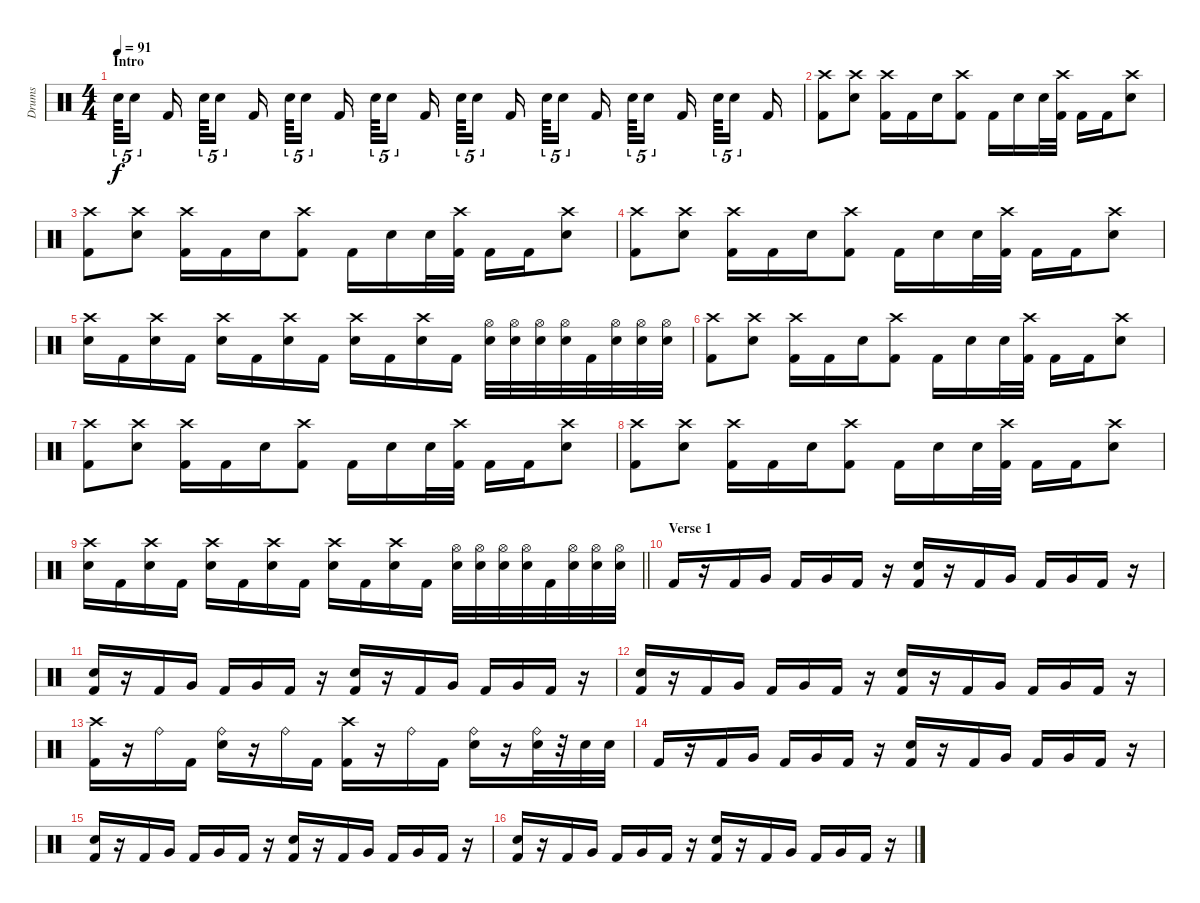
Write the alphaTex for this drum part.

\track ("Drums" "Drums") {instrument percussion}
\staff {score}
\articulation defaults
\ts (4 4)
\section ("" "Intro")
\tempo 91
\clef neutral
\ks c "Snare (hit) 2".64{tu (5 4) dy f} "Electric Snare (hit)".16{tu (5 4) beam splitsecondary} "Kick (hit) 2".16{beam splitsecondary} "Snare (hit) 2".64{tu (5 4)} "Electric Snare (hit)".16{tu (5 4) beam splitsecondary} "Kick (hit) 2".16 "Snare (hit) 2".64{tu (5 4)} "Electric Snare (hit)".16{tu (5 4) beam splitsecondary} "Kick (hit) 2".16{beam splitsecondary} "Snare (hit) 2".64{tu (5 4)} "Electric Snare (hit)".16{tu (5 4) beam splitsecondary} "Kick (hit) 2".16 "Snare (hit) 2".64{tu (5 4)} "Electric Snare (hit)".16{tu (5 4) beam splitsecondary} "Kick (hit) 2".16{beam splitsecondary} "Snare (hit) 2".64{tu (5 4)} "Electric Snare (hit)".16{tu (5 4) beam splitsecondary} "Kick (hit) 2".16 "Snare (hit) 2".64{tu (5 4)} "Electric Snare (hit)".16{tu (5 4) beam splitsecondary} "Kick (hit) 2".16{beam splitsecondary} "Snare (hit) 2".64{tu (5 4)} "Electric Snare (hit)".16{tu (5 4) beam splitsecondary} "Kick (hit) 2".16
|
("Crash high (hit)" "Kick (hit) 2").8 ("Crash high (hit)" "Electric Snare (hit)").8 ("Crash high (hit)" "Kick (hit) 2").16 "Kick (hit) 2".16 "Electric Snare (hit)".16 ("Crash high (hit)" "Kick (hit) 2").8 "Kick (hit) 2".16 "Electric Snare (hit)".16 "Electric Snare (hit)".32 ("Crash high (hit)" "Kick (hit) 2").32 "Kick (hit) 2".16 "Kick (hit) 2".16 ("Crash high (hit)" "Electric Snare (hit)").8 |
("Crash high (hit)" "Kick (hit) 2").8 ("Crash high (hit)" "Electric Snare (hit)").8 ("Crash high (hit)" "Kick (hit) 2").16 "Kick (hit) 2".16 "Electric Snare (hit)".16 ("Crash high (hit)" "Kick (hit) 2").8 "Kick (hit) 2".16 "Electric Snare (hit)".16 "Electric Snare (hit)".32 ("Crash high (hit)" "Kick (hit) 2").32 "Kick (hit) 2".16 "Kick (hit) 2".16 ("Crash high (hit)" "Electric Snare (hit)").8 |
("Crash high (hit)" "Kick (hit) 2").8 ("Crash high (hit)" "Electric Snare (hit)").8 ("Crash high (hit)" "Kick (hit) 2").16 "Kick (hit) 2".16 "Electric Snare (hit)".16 ("Crash high (hit)" "Kick (hit) 2").8 "Kick (hit) 2".16 "Electric Snare (hit)".16 "Electric Snare (hit)".32 ("Crash high (hit)" "Kick (hit) 2").32 "Kick (hit) 2".16 "Kick (hit) 2".16 ("Crash high (hit)" "Electric Snare (hit)").8 |
("Crash high (hit)" "Electric Snare (hit)").16 "Kick (hit) 2".16 ("Crash high (hit)" "Electric Snare (hit)").16 "Kick (hit) 2".16 ("Crash high (hit)" "Electric Snare (hit)").16 "Kick (hit) 2".16 ("Crash high (hit)" "Electric Snare (hit)").16 "Kick (hit) 2".16 ("Crash high (hit)" "Electric Snare (hit)").16 "Kick (hit) 2".16 ("Crash high (hit)" "Electric Snare (hit)").16 "Kick (hit) 2".16 ("Hi-Hat (open)" "Electric Snare (hit)").32 ("Hi-Hat (open)" "Electric Snare (hit)").32 ("Hi-Hat (open)" "Electric Snare (hit)").32 ("Hi-Hat (open)" "Electric Snare (hit)").32 "Kick (hit) 2".32 ("Hi-Hat (open)" "Electric Snare (hit)").32 ("Hi-Hat (open)" "Electric Snare (hit)").32 ("Hi-Hat (open)" "Electric Snare (hit)").32 |
("Crash high (hit)" "Kick (hit) 2").8 ("Crash high (hit)" "Electric Snare (hit)").8 ("Crash high (hit)" "Kick (hit) 2").16 "Kick (hit) 2".16 "Electric Snare (hit)".16 ("Crash high (hit)" "Kick (hit) 2").8 "Kick (hit) 2".16 "Electric Snare (hit)".16 "Electric Snare (hit)".32 ("Crash high (hit)" "Kick (hit) 2").32 "Kick (hit) 2".16 "Kick (hit) 2".16 ("Crash high (hit)" "Electric Snare (hit)").8 |
("Crash high (hit)" "Kick (hit) 2").8 ("Crash high (hit)" "Electric Snare (hit)").8 ("Crash high (hit)" "Kick (hit) 2").16 "Kick (hit) 2".16 "Electric Snare (hit)".16 ("Crash high (hit)" "Kick (hit) 2").8 "Kick (hit) 2".16 "Electric Snare (hit)".16 "Electric Snare (hit)".32 ("Crash high (hit)" "Kick (hit) 2").32 "Kick (hit) 2".16 "Kick (hit) 2".16 ("Crash high (hit)" "Electric Snare (hit)").8 |
("Crash high (hit)" "Kick (hit) 2").8 ("Crash high (hit)" "Electric Snare (hit)").8 ("Crash high (hit)" "Kick (hit) 2").16 "Kick (hit) 2".16 "Electric Snare (hit)".16 ("Crash high (hit)" "Kick (hit) 2").8 "Kick (hit) 2".16 "Electric Snare (hit)".16 "Electric Snare (hit)".32 ("Crash high (hit)" "Kick (hit) 2").32 "Kick (hit) 2".16 "Kick (hit) 2".16 ("Crash high (hit)" "Electric Snare (hit)").8 |
\barLineRight lightlight
("Crash high (hit)" "Electric Snare (hit)").16 "Kick (hit) 2".16 ("Crash high (hit)" "Electric Snare (hit)").16 "Kick (hit) 2".16 ("Crash high (hit)" "Electric Snare (hit)").16 "Kick (hit) 2".16 ("Crash high (hit)" "Electric Snare (hit)").16 "Kick (hit) 2".16 ("Crash high (hit)" "Electric Snare (hit)").16 "Kick (hit) 2".16 ("Crash high (hit)" "Electric Snare (hit)").16 "Kick (hit) 2".16 ("Hi-Hat (open)" "Electric Snare (hit)").32 ("Hi-Hat (open)" "Electric Snare (hit)").32 ("Hi-Hat (open)" "Electric Snare (hit)").32 ("Hi-Hat (open)" "Electric Snare (hit)").32 "Kick (hit) 2".32 ("Hi-Hat (open)" "Electric Snare (hit)").32 ("Hi-Hat (open)" "Electric Snare (hit)").32 ("Hi-Hat (open)" "Electric Snare (hit)").32 |
\section ("" "Verse 1")
"Kick (hit) 2".16 r.16 "Kick (hit) 2".16 "Very Low Tom (hit)".16 "Kick (hit) 2".16 "Very Low Tom (hit)".16 "Kick (hit) 2".16 r.16 ("Electric Snare (hit)" "Kick (hit) 2").16 r.16 "Kick (hit) 2".16 "Very Low Tom (hit)".16 "Kick (hit) 2".16 "Very Low Tom (hit)".16 "Kick (hit) 2".16 r.16 |
("Electric Snare (hit)" "Kick (hit) 2").16 r.16 "Kick (hit) 2".16 "Very Low Tom (hit)".16 "Kick (hit) 2".16 "Very Low Tom (hit)".16 "Kick (hit) 2".16 r.16 ("Electric Snare (hit)" "Kick (hit) 2").16 r.16 "Kick (hit) 2".16 "Very Low Tom (hit)".16 "Kick (hit) 2".16 "Very Low Tom (hit)".16 "Kick (hit) 2".16 r.16 |
("Electric Snare (hit)" "Kick (hit) 2").16 r.16 "Kick (hit) 2".16 "Very Low Tom (hit)".16 "Kick (hit) 2".16 "Very Low Tom (hit)".16 "Kick (hit) 2".16 r.16 ("Electric Snare (hit)" "Kick (hit) 2").16 r.16 "Kick (hit) 2".16 "Very Low Tom (hit)".16 "Kick (hit) 2".16 "Very Low Tom (hit)".16 "Kick (hit) 2".16 r.16 |
("Crash high (hit)" "Kick (hit) 2").16 r.16 "Ride (bell)".16 "Kick (hit) 2".16 ("Ride (bell)" "Electric Snare (hit)").16 r.16 "Ride (bell)".16 "Kick (hit) 2".16 ("Crash high (hit)" "Kick (hit) 2").16 r.16 "Ride (bell)".16 "Kick (hit) 2".16 ("Ride (bell)" "Electric Snare (hit)").16 r.16 ("Ride (bell)" "Electric Snare (hit)").32 r.32 "Electric Snare (hit)".32 "Electric Snare (hit)".32 |
"Kick (hit) 2".16 r.16 "Kick (hit) 2".16 "Very Low Tom (hit)".16 "Kick (hit) 2".16 "Very Low Tom (hit)".16 "Kick (hit) 2".16 r.16 ("Electric Snare (hit)" "Kick (hit) 2").16 r.16 "Kick (hit) 2".16 "Very Low Tom (hit)".16 "Kick (hit) 2".16 "Very Low Tom (hit)".16 "Kick (hit) 2".16 r.16 |
("Electric Snare (hit)" "Kick (hit) 2").16 r.16 "Kick (hit) 2".16 "Very Low Tom (hit)".16 "Kick (hit) 2".16 "Very Low Tom (hit)".16 "Kick (hit) 2".16 r.16 ("Electric Snare (hit)" "Kick (hit) 2").16 r.16 "Kick (hit) 2".16 "Very Low Tom (hit)".16 "Kick (hit) 2".16 "Very Low Tom (hit)".16 "Kick (hit) 2".16 r.16 |
("Electric Snare (hit)" "Kick (hit) 2").16 r.16 "Kick (hit) 2".16 "Very Low Tom (hit)".16 "Kick (hit) 2".16 "Very Low Tom (hit)".16 "Kick (hit) 2".16 r.16 ("Electric Snare (hit)" "Kick (hit) 2").16 r.16 "Kick (hit) 2".16 "Very Low Tom (hit)".16 "Kick (hit) 2".16 "Very Low Tom (hit)".16 "Kick (hit) 2".16 r.16
